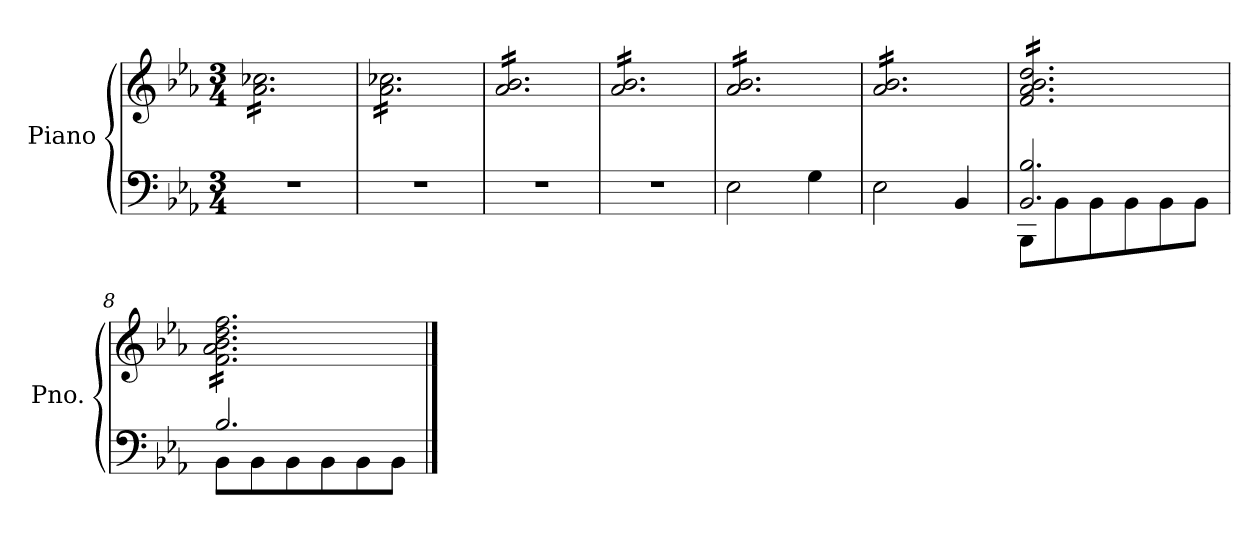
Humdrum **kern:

**kern	**kern
*part1	*part1
*staff2	*staff1
*I"Piano	*
*I'Pno.	*
*clefF4	*clefG2
*k[b-e-a-]	*k[b-e-a-]
*M3/4	*M3/4
=1	=1
*	*tremolo
2.r	16a- 16cc-XLL
.	16a- 16cc-X
.	16a- 16cc-X
.	16a- 16cc-X
.	16a- 16cc-X
.	16a- 16cc-X
.	16a- 16cc-X
.	16a- 16cc-X
.	16a- 16cc-X
.	16a- 16cc-X
.	16a- 16cc-X
.	16a- 16cc-XJJ
=2	=2
2.r	16a- 16cc-XLL
.	16a- 16cc-X
.	16a- 16cc-X
.	16a- 16cc-X
.	16a- 16cc-X
.	16a- 16cc-X
.	16a- 16cc-X
.	16a- 16cc-X
.	16a- 16cc-X
.	16a- 16cc-X
.	16a- 16cc-X
.	16a- 16cc-XJJ
=3	=3
2.r	16a- 16b-LL
.	16a- 16b-
.	16a- 16b-
.	16a- 16b-
.	16a- 16b-
.	16a- 16b-
.	16a- 16b-
.	16a- 16b-
.	16a- 16b-
.	16a- 16b-
.	16a- 16b-
.	16a- 16b-JJ
=4	=4
2.r	16a- 16b-LL
.	16a- 16b-
.	16a- 16b-
.	16a- 16b-
.	16a- 16b-
.	16a- 16b-
.	16a- 16b-
.	16a- 16b-
.	16a- 16b-
.	16a- 16b-
.	16a- 16b-
.	16a- 16b-JJ
=5	=5
2E-	16a- 16b-LL
.	16a- 16b-
.	16a- 16b-
.	16a- 16b-
.	16a- 16b-
.	16a- 16b-
.	16a- 16b-
.	16a- 16b-
4G	16a- 16b-
.	16a- 16b-
.	16a- 16b-
.	16a- 16b-JJ
=6	=6
2E-	16a- 16b-LL
.	16a- 16b-
.	16a- 16b-
.	16a- 16b-
.	16a- 16b-
.	16a- 16b-
.	16a- 16b-
.	16a- 16b-
4BB-	16a- 16b-
.	16a- 16b-
.	16a- 16b-
.	16a- 16b-JJ
=7	=7
*^	*
2.BB- 2.B-	8BBB-L	16f 16a- 16b- 16ddLL
.	.	16f 16a- 16b- 16dd
.	8BB-	16f 16a- 16b- 16dd
.	.	16f 16a- 16b- 16dd
.	8BB-	16f 16a- 16b- 16dd
.	.	16f 16a- 16b- 16dd
.	8BB-	16f 16a- 16b- 16dd
.	.	16f 16a- 16b- 16dd
.	8BB-	16f 16a- 16b- 16dd
.	.	16f 16a- 16b- 16dd
.	8BB-J	16f 16a- 16b- 16dd
.	.	16f 16a- 16b- 16ddJJ
=8	=8	=8
2.B-	8BB-L	16f 16a- 16b- 16dd 16ffLL
.	.	16f 16a- 16b- 16dd 16ff
.	8BB-	16f 16a- 16b- 16dd 16ff
.	.	16f 16a- 16b- 16dd 16ff
.	8BB-	16f 16a- 16b- 16dd 16ff
.	.	16f 16a- 16b- 16dd 16ff
.	8BB-	16f 16a- 16b- 16dd 16ff
.	.	16f 16a- 16b- 16dd 16ff
.	8BB-	16f 16a- 16b- 16dd 16ff
.	.	16f 16a- 16b- 16dd 16ff
.	8BB-J	16f 16a- 16b- 16dd 16ff
.	.	16f 16a- 16b- 16dd 16ffJJ
*	*	*Xtremolo
*v	*v	*
==	==
*-	*-
